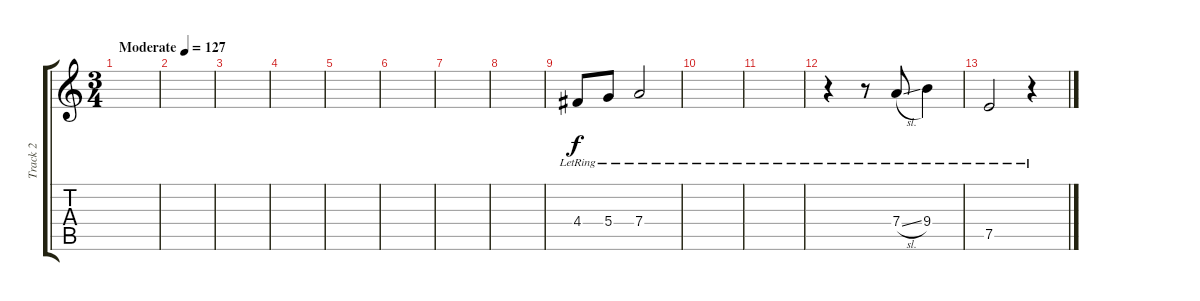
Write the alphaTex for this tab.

\track ("Track 2" "Track 2") {instrument acousticguitarsteel}
\staff {score tabs}
\tuning (E4 B3 G3 D3 A2 E2) {hide}
\ts (3 4)
\tempo (127 "Moderate")
\clef g2
\ks c
|
|
|
|
|
|
|
|
4.4{lr}.8 5.4{lr}.8 7.4{lr}.2 |
|
|
r.4 r.8 7.4{sl lr}.8 9.4{lr}.4 |
7.5{lr}.2 r.4
